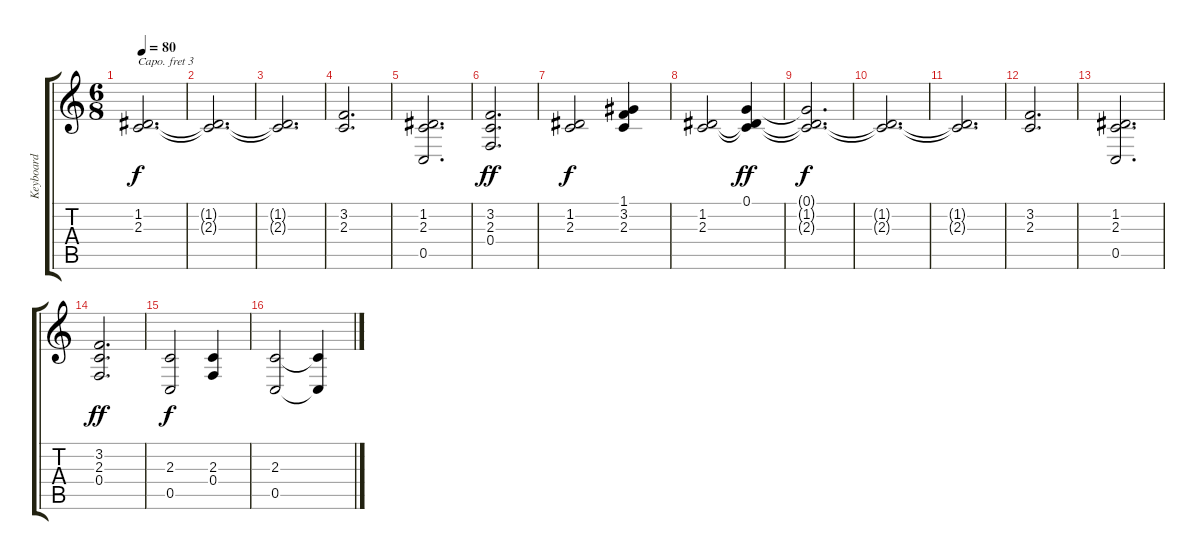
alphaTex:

\track ("Keyboard" "Keyboard") {instrument stringensemble2}
\staff {score tabs}
\capo 3
\tuning (E4 B3 G3 D3 A2 E2) {hide}
\ts (6 8)
\tempo 80
\clef g2
\ks c
(1.2 2.3{t}).2{d dy f volume 8} |
(1.2{t} 2.3{t}).2{d} |
(1.2{t} 2.3{t}).2{d} |
(3.2 2.3).2{d} |
(1.2 2.3 0.5).2{d} |
(3.2 2.3 0.4).2{d dy ff} |
(1.2 2.3).2{dy f} (1.1 3.2 2.3).4 |
(1.2 2.3).2 (0.1 1.2{t} 2.3{t}).4{dy ff} |
(0.1{t} 1.2{t} 2.3{t}).2{d dy f} |
(1.2{t} 2.3{t}).2{d} |
(1.2{t} 2.3{t}).2{d} |
(3.2 2.3).2{d} |
(1.2 2.3 0.5).2{d} |
(3.2 2.3 0.4).2{d dy ff} |
(2.3 0.5).2{dy f} (2.3 0.4).4 |
(2.3 0.5).2 (2.3{t} 0.5{t}).4
